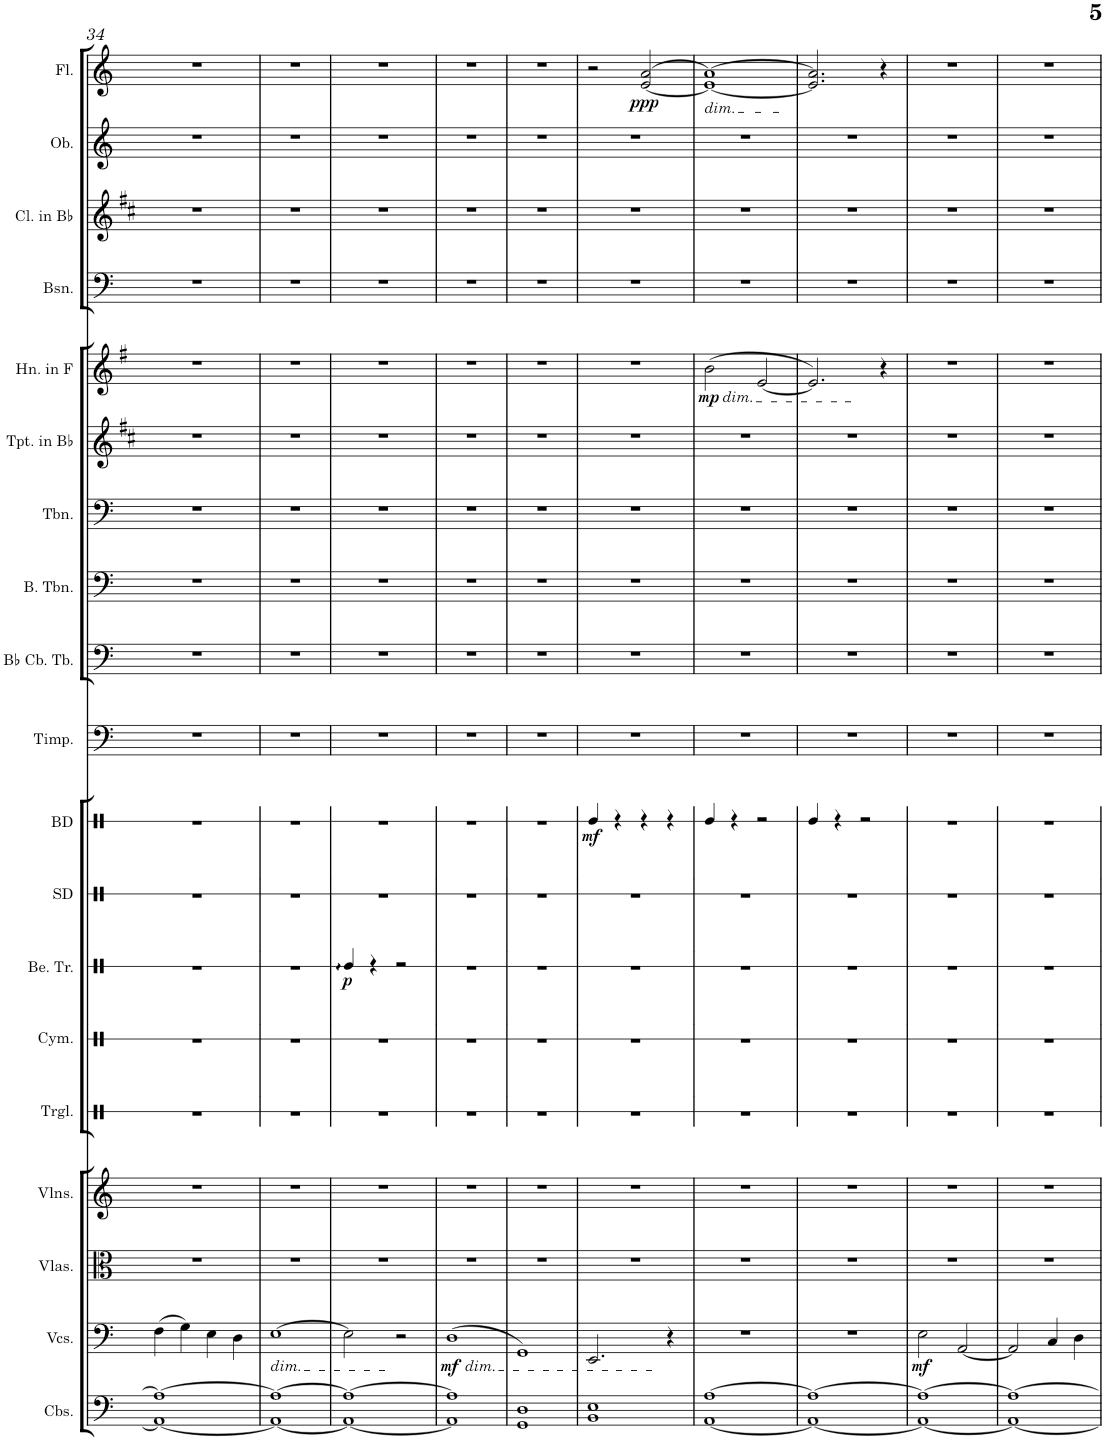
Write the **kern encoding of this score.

**kern	**kern	**dynam	**kern	**kern	**kern	**kern	**kern	**dynam	**kern	**kern	**dynam	**kern	**kern	**kern	**kern	**kern	**kern	**dynam	**kern	**kern	**kern	**kern	**dynam
*part19	*part18	*part18	*part17	*part16	*part15	*part14	*part13	*part13	*part12	*part11	*part11	*part10	*part9	*part8	*part7	*part6	*part5	*part5	*part4	*part3	*part2	*part1	*part1
*staff19	*staff18	*staff18	*staff17	*staff16	*staff15	*staff14	*staff13	*staff13	*staff12	*staff11	*staff11	*staff10	*staff9	*staff8	*staff7	*staff6	*staff5	*staff5	*staff4	*staff3	*staff2	*staff1	*staff1
*I"Contrabasses	*I"Violoncellos	*	*I"Violas	*I"Violins	*I"Triangle	*I"Cymbals	*I"Bell Tree	*	*I"Snare Drum	*I"Bass Drum	*	*I"Timpani	*I"Bb Contrabass Tuba	*I"Bass Trombone	*I"Trombone	*I"Trumpet in Bb	*I"Horn in F	*	*I"Bassoon	*I"Clarinet in Bb	*I"Oboe	*I"Flute	*
*I'Cbs.	*I'Vcs.	*	*I'Vlas.	*I'Vlns.	*I'Trgl.	*I'Cym.	*I'Be. Tr.	*	*I'SD	*I'BD	*	*I'Timp.	*I'Bb Cb. Tb.	*I'B. Tbn.	*I'Tbn.	*I'Tpt. in Bb	*I'Hn. in F	*	*I'Bsn.	*I'Cl. in Bb	*I'Ob.	*I'Fl.	*
!!LO:PB:g=z
*clefF4	*clefF4	*	*clefC3	*clefG2	*clefX	*clefX	*clefX	*	*clefX	*clefX	*	*clefF4	*clefF4	*clefF4	*clefF4	*clefG2	*clefG2	*	*clefF4	*clefG2	*clefG2	*clefG2	*
*Trd7c12	*	*	*	*	*	*	*	*	*	*	*	*	*	*	*	*Trd1c2	*Trd4c7	*	*	*Trd1c2	*	*	*
*k[]	*k[]	*	*k[]	*k[]	*k[]	*k[]	*k[]	*	*k[]	*k[]	*	*k[]	*k[]	*k[]	*k[]	*k[f#c#]	*k[f#]	*	*k[]	*k[f#c#]	*k[]	*k[]	*
*M4/4	*M4/4	*	*M4/4	*M4/4	*M4/4	*M4/4	*M4/4	*	*M4/4	*M4/4	*	*M4/4	*M4/4	*M4/4	*M4/4	*M4/4	*M4/4	*	*M4/4	*M4/4	*M4/4	*M4/4	*
=34	=34	=34	=34	=34	=34	=34	=34	=34	=34	=34	=34	=34	=34	=34	=34	=34	=34	=34	=34	=34	=34	=34	=34
1AA_ 1A_	(4F\	.	1r	1r	1r	1r	1r	.	1r	1r	.	1r	1r	1r	1r	1r	1r	.	1r	1r	1r	1r	.
.	4G\)	.	.	.	.	.	.	.	.	.	.	.	.	.	.	.	.	.	.	.	.	.	.
.	4E\	.	.	.	.	.	.	.	.	.	.	.	.	.	.	.	.	.	.	.	.	.	.
.	4D\	.	.	.	.	.	.	.	.	.	.	.	.	.	.	.	.	.	.	.	.	.	.
=35	=35	=35	=35	=35	=35	=35	=35	=35	=35	=35	=35	=35	=35	=35	=35	=35	=35	=35	=35	=35	=35	=35	=35
!	!LO:TX:b:i:t=dim.	!	!	!	!	!	!	!	!	!	!	!	!	!	!	!	!	!	!	!	!	!	!
1AA_ 1A_	[1E	.	1r	1r	1r	1r	1r	.	1r	1r	.	1r	1r	1r	1r	1r	1r	.	1r	1r	1r	1r	.
=36	=36	=36	=36	=36	=36	=36	=36	=36	=36	=36	=36	=36	=36	=36	=36	=36	=36	=36	=36	=36	=36	=36	=36
!	!	!	!	!	!	!	!	!LO:DY:b	!	!	!	!	!	!	!	!	!	!	!	!	!	!	!
1AA_ 1A_	2E\]	.	1r	1r	1r	1r	4Re/	p	1r	1r	.	1r	1r	1r	1r	1r	1r	.	1r	1r	1r	1r	.
.	.	.	.	.	.	.	4r	.	.	.	.	.	.	.	.	.	.	.	.	.	.	.	.
.	2r	.	.	.	.	.	2r	.	.	.	.	.	.	.	.	.	.	.	.	.	.	.	.
=37	=37	=37	=37	=37	=37	=37	=37	=37	=37	=37	=37	=37	=37	=37	=37	=37	=37	=37	=37	=37	=37	=37	=37
!	!LO:TX:b:i:t=dim.	!	!	!	!	!	!	!	!	!	!	!	!	!	!	!	!	!	!	!	!	!	!
!	!	!LO:DY:b	!	!	!	!	!	!	!	!	!	!	!	!	!	!	!	!	!	!	!	!	!
1AA] 1A]	(1D	mf	1r	1r	1r	1r	1r	.	1r	1r	.	1r	1r	1r	1r	1r	1r	.	1r	1r	1r	1r	.
=38	=38	=38	=38	=38	=38	=38	=38	=38	=38	=38	=38	=38	=38	=38	=38	=38	=38	=38	=38	=38	=38	=38	=38
1GG 1D	1GG)	.	1r	1r	1r	1r	1r	.	1r	1r	.	1r	1r	1r	1r	1r	1r	.	1r	1r	1r	1r	.
=39	=39	=39	=39	=39	=39	=39	=39	=39	=39	=39	=39	=39	=39	=39	=39	=39	=39	=39	=39	=39	=39	=39	=39
!	!	!	!	!	!	!	!	!	!	!	!LO:DY:b	!	!	!	!	!	!	!	!	!	!	!	!
1BB 1E	2.EE/	.	1r	1r	1r	1r	1r	.	1r	4Re/	mf	1r	1r	1r	1r	1r	1r	.	1r	1r	1r	2r	.
.	.	.	.	.	.	.	.	.	.	4r	.	.	.	.	.	.	.	.	.	.	.	.	.
!	!	!	!	!	!	!	!	!	!	!	!	!	!	!	!	!	!	!	!	!	!	!	!LO:DY:b
.	.	.	.	.	.	.	.	.	.	4r	.	.	.	.	.	.	.	.	.	.	.	[2e/ [2a/	ppp
.	4r	.	.	.	.	.	.	.	.	4r	.	.	.	.	.	.	.	.	.	.	.	.	.
=40	=40	=40	=40	=40	=40	=40	=40	=40	=40	=40	=40	=40	=40	=40	=40	=40	=40	=40	=40	=40	=40	=40	=40
!	!	!	!	!	!	!	!	!	!	!	!	!	!	!	!	!	!	!	!	!	!	!LO:TX:b:i:t=dim.	!
!	!	!	!	!	!	!	!	!	!	!	!	!	!	!	!	!	!LO:TX:b:i:t=dim.	!	!	!	!	!	!
!	!	!	!	!	!	!	!	!	!	!	!	!	!	!	!	!	!	!LO:DY:b	!	!	!	!	!
[1AA [1A	1r	.	1r	1r	1r	1r	1r	.	1r	4Re/	.	1r	1r	1r	1r	1r	(2b\	mp	1r	1r	1r	1e_ 1a_	.
.	.	.	.	.	.	.	.	.	.	4r	.	.	.	.	.	.	.	.	.	.	.	.	.
.	.	.	.	.	.	.	.	.	.	2r	.	.	.	.	.	.	[2e/	.	.	.	.	.	.
=41	=41	=41	=41	=41	=41	=41	=41	=41	=41	=41	=41	=41	=41	=41	=41	=41	=41	=41	=41	=41	=41	=41	=41
1AA_ 1A_	1r	.	1r	1r	1r	1r	1r	.	1r	4Re/	.	1r	1r	1r	1r	1r	2.e/])	.	1r	1r	1r	2.e/] 2.a/]	.
.	.	.	.	.	.	.	.	.	.	4r	.	.	.	.	.	.	.	.	.	.	.	.	.
.	.	.	.	.	.	.	.	.	.	2r	.	.	.	.	.	.	.	.	.	.	.	.	.
.	.	.	.	.	.	.	.	.	.	.	.	.	.	.	.	.	4r	.	.	.	.	4r	.
=42	=42	=42	=42	=42	=42	=42	=42	=42	=42	=42	=42	=42	=42	=42	=42	=42	=42	=42	=42	=42	=42	=42	=42
!	!	!LO:DY:b	!	!	!	!	!	!	!	!	!	!	!	!	!	!	!	!	!	!	!	!	!
1AA_ 1A_	2E\	mf	1r	1r	1r	1r	1r	.	1r	1r	.	1r	1r	1r	1r	1r	1r	.	1r	1r	1r	1r	.
.	[2AA/	.	.	.	.	.	.	.	.	.	.	.	.	.	.	.	.	.	.	.	.	.	.
=43	=43	=43	=43	=43	=43	=43	=43	=43	=43	=43	=43	=43	=43	=43	=43	=43	=43	=43	=43	=43	=43	=43	=43
1AA_ 1A_	2AA/]	.	1r	1r	1r	1r	1r	.	1r	1r	.	1r	1r	1r	1r	1r	1r	.	1r	1r	1r	1r	.
.	4C/	.	.	.	.	.	.	.	.	.	.	.	.	.	.	.	.	.	.	.	.	.	.
.	4D\	.	.	.	.	.	.	.	.	.	.	.	.	.	.	.	.	.	.	.	.	.	.
=	=	=	=	=	=	=	=	=	=	=	=	=	=	=	=	=	=	=	=	=	=	=	=
*-	*-	*-	*-	*-	*-	*-	*-	*-	*-	*-	*-	*-	*-	*-	*-	*-	*-	*-	*-	*-	*-	*-	*-
